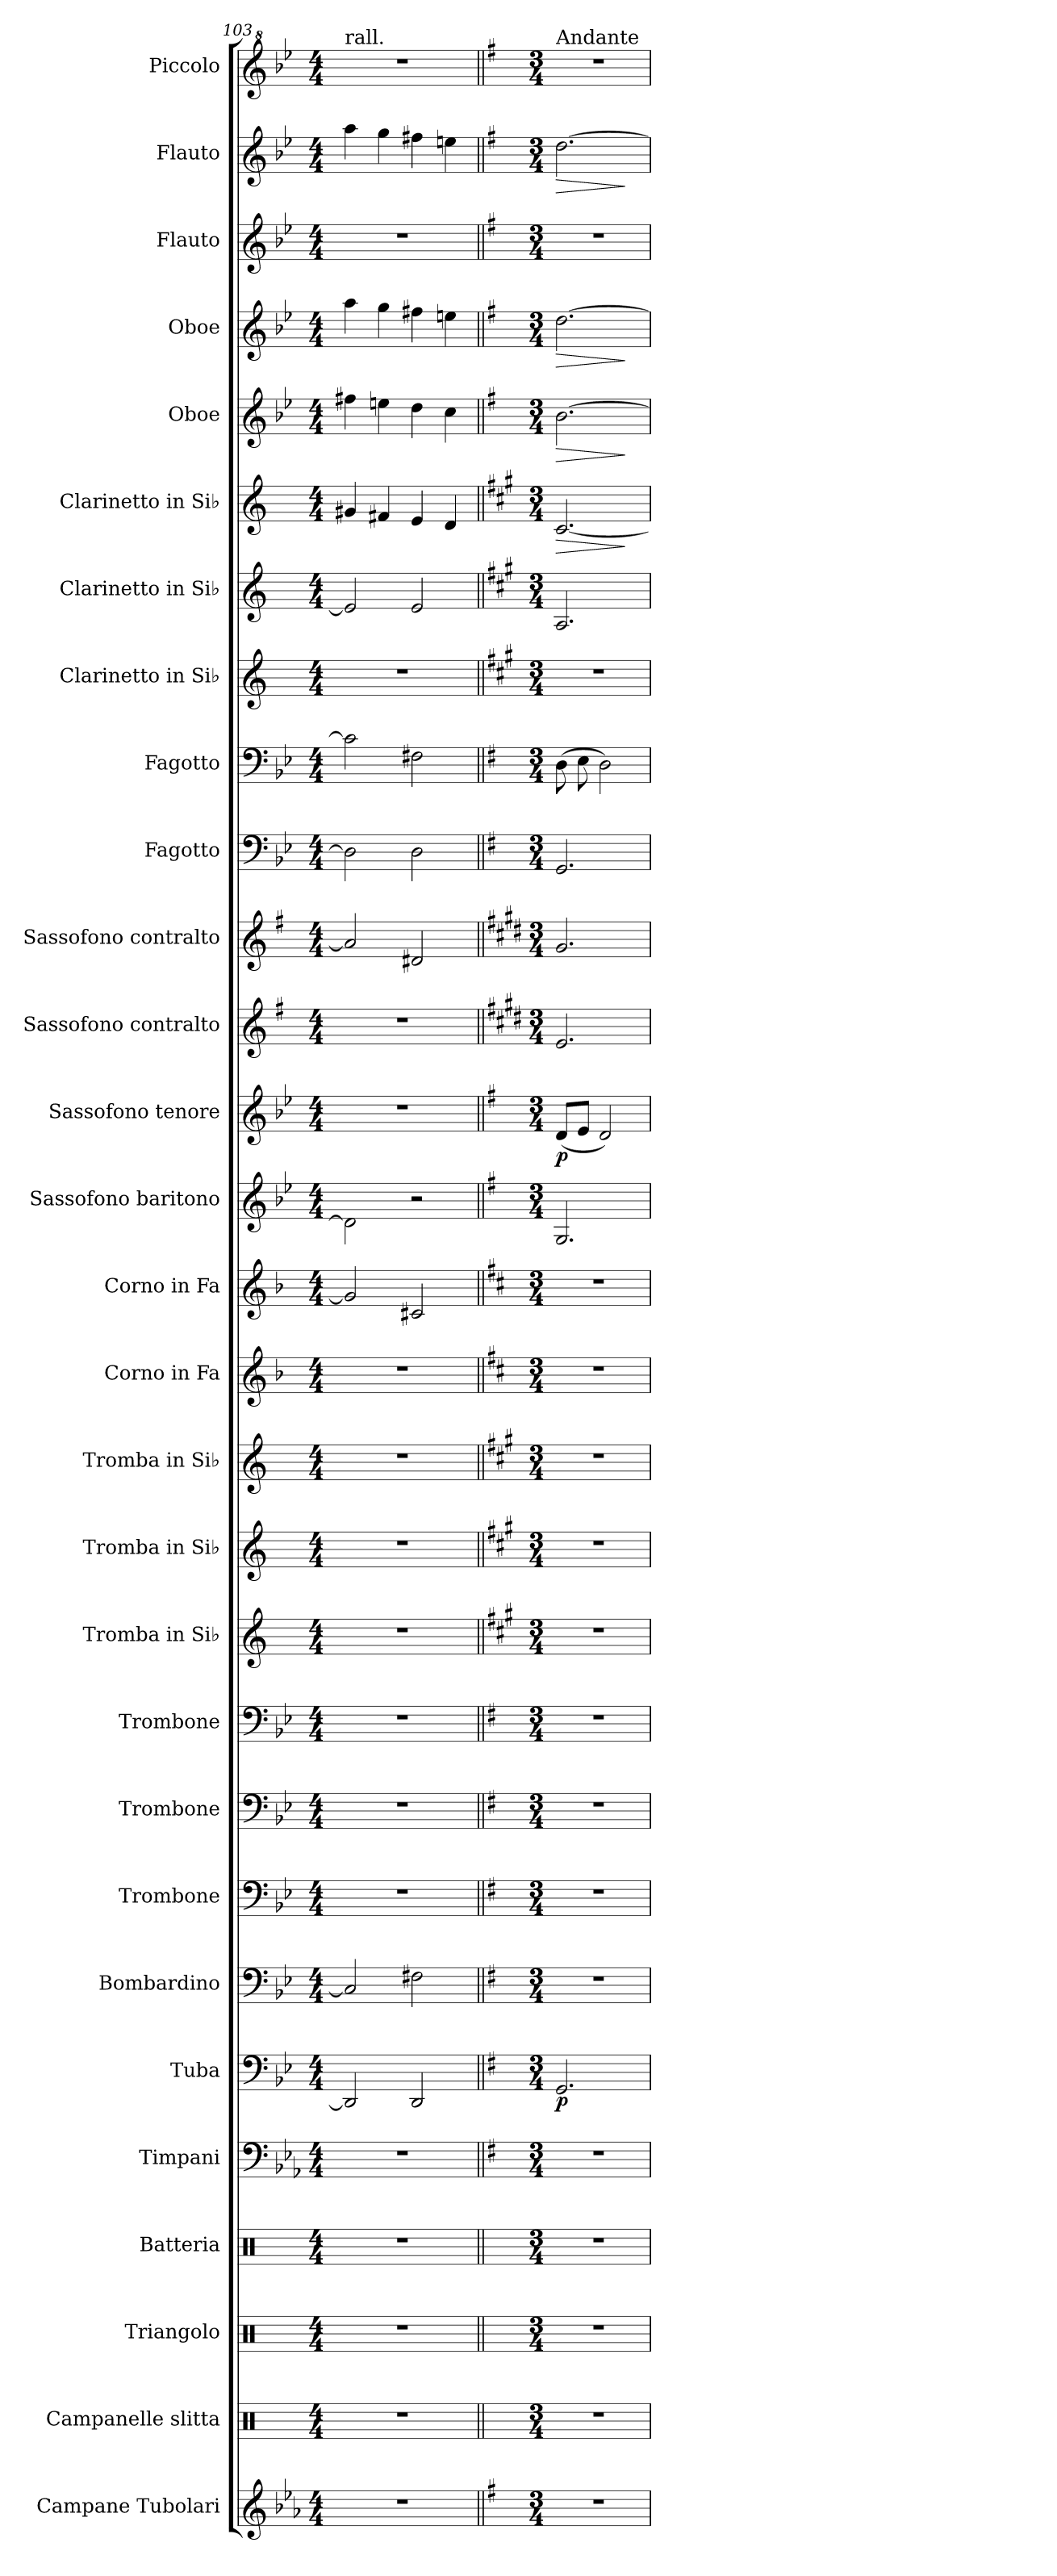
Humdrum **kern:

**kern	**kern	**kern	**kern	**kern	**kern	**dynam	**kern	**kern	**kern	**kern	**kern	**kern	**kern	**kern	**kern	**kern	**kern	**dynam	**kern	**kern	**kern	**kern	**kern	**kern	**kern	**dynam	**kern	**dynam	**kern	**dynam	**kern	**kern	**dynam	**kern
*part29	*part28	*part27	*part26	*part25	*part24	*part24	*part23	*part22	*part21	*part20	*part19	*part18	*part17	*part16	*part15	*part14	*part13	*part13	*part12	*part11	*part10	*part9	*part8	*part7	*part6	*part6	*part5	*part5	*part4	*part4	*part3	*part2	*part2	*part1
*staff29	*staff28	*staff27	*staff26	*staff25	*staff24	*staff24	*staff23	*staff22	*staff21	*staff20	*staff19	*staff18	*staff17	*staff16	*staff15	*staff14	*staff13	*staff13	*staff12	*staff11	*staff10	*staff9	*staff8	*staff7	*staff6	*staff6	*staff5	*staff5	*staff4	*staff4	*staff3	*staff2	*staff2	*staff1
*I"Campane Tubolari	*I"Campanelle slitta	*I"Triangolo	*I"Batteria	*I"Timpani	*I"Tuba	*	*I"Bombardino	*I"Trombone	*I"Trombone	*I"Trombone	*I"Tromba in Si♭	*I"Tromba in Si♭	*I"Tromba in Si♭	*I"Corno in Fa	*I"Corno in Fa	*I"Sassofono baritono	*I"Sassofono tenore	*	*I"Sassofono contralto	*I"Sassofono contralto	*I"Fagotto	*I"Fagotto	*I"Clarinetto in Si♭	*I"Clarinetto in Si♭	*I"Clarinetto in Si♭	*	*I"Oboe	*	*I"Oboe	*	*I"Flauto	*I"Flauto	*	*I"Piccolo
*I'Camp. tb.	*	*I'Triang.	*I'Batt.	*I'Timp.	*I'Tba.	*	*	*I'Tbn.	*I'Tbn.	*I'Tbn.	*I'Tr. Si♭	*I'Tr. Si♭	*I'Tr. Si♭	*I'Cor. Fa	*I'Cor. Fa	*	*	*	*	*	*I'Fag.	*I'Fag.	*I'Cl. Si♭	*I'Cl. Si♭	*I'Cl. Si♭	*	*I'Ob.	*	*I'Ob.	*	*I'Fl.	*I'Fl.	*	*
*clefG2	*clefX	*clefX	*clefX	*clefF4	*clefF4	*	*clefF4	*clefF4	*clefF4	*clefF4	*clefG2	*clefG2	*clefG2	*clefG2	*clefG2	*clefG2	*clefG2	*	*clefG2	*clefG2	*clefF4	*clefF4	*clefG2	*clefG2	*clefG2	*	*clefG2	*	*clefG2	*	*clefG2	*clefG2	*	*clefG^2
*	*	*	*	*	*	*	*	*	*	*	*ITrd1c2	*ITrd1c2	*ITrd1c2	*ITrd4c7	*ITrd4c7	*ITrd12c21	*ITrd8c14	*	*ITrd5c9	*ITrd5c9	*	*	*ITrd1c2	*ITrd1c2	*ITrd1c2	*	*	*	*	*	*	*	*	*ITrd-7c-12
*k[b-e-a-]	*k[]	*k[]	*k[]	*k[b-e-a-]	*k[b-e-]	*	*k[b-e-]	*k[b-e-]	*k[b-e-]	*k[b-e-]	*k[b-e-]	*k[b-e-]	*k[b-e-]	*k[b-e-]	*k[b-e-]	*k[b-e-]	*k[b-e-]	*	*k[b-e-]	*k[b-e-]	*k[b-e-]	*k[b-e-]	*k[b-e-]	*k[b-e-]	*k[b-e-]	*	*k[b-e-]	*	*k[b-e-]	*	*k[b-e-]	*k[b-e-]	*	*k[b-e-]
*M4/4	*M4/4	*M4/4	*M4/4	*M4/4	*M4/4	*	*M4/4	*M4/4	*M4/4	*M4/4	*M4/4	*M4/4	*M4/4	*M4/4	*M4/4	*M4/4	*M4/4	*	*M4/4	*M4/4	*M4/4	*M4/4	*M4/4	*M4/4	*M4/4	*	*M4/4	*	*M4/4	*	*M4/4	*M4/4	*	*M4/4
=103	=103	=103	=103	=103	=103	=103	=103	=103	=103	=103	=103	=103	=103	=103	=103	=103	=103	=103	=103	=103	=103	=103	=103	=103	=103	=103	=103	=103	=103	=103	=103	=103	=103	=103
!	!	!	!	!	!	!	!	!	!	!	!	!	!	!	!	!	!	!	!	!	!	!	!	!	!	!	!	!	!	!	!	!	!	!LO:TX:a:t=rall.
1r	1r	1r	1r	1r	2DD/]	.	2C/]	1r	1r	1r	1r	1r	1r	1r	2c/]	2D\]	1r	.	1r	2c/]	2D\]	2c\]	1r	2d/]	4f#X/	.	4ff#X\	.	4aa\	.	1r	4aa\	.	1r
.	.	.	.	.	.	.	.	.	.	.	.	.	.	.	.	.	.	.	.	.	.	.	.	.	4en/	.	4een\	.	4gg\	.	.	4gg\	.	.
.	.	.	.	.	2DD/	.	2F#X\	.	.	.	.	.	.	.	2F#X/	2r	.	.	.	2F#X/	2D\	2F#X\	.	2d/	4d/	.	4dd\	.	4ff#X\	.	.	4ff#X\	.	.
.	.	.	.	.	.	.	.	.	.	.	.	.	.	.	.	.	.	.	.	.	.	.	.	.	4c/	.	4cc\	.	4een\	.	.	4een\	.	.
=104||	=104||	=104||	=104||	=104||	=104||	=104||	=104||	=104||	=104||	=104||	=104||	=104||	=104||	=104||	=104||	=104||	=104||	=104||	=104||	=104||	=104||	=104||	=104||	=104||	=104||	=104||	=104||	=104||	=104||	=104||	=104||	=104||	=104||	=104||
*k[f#]	*	*	*	*k[f#]	*k[f#]	*	*k[f#]	*k[f#]	*k[f#]	*k[f#]	*k[f#]	*k[f#]	*k[f#]	*k[f#]	*k[f#]	*k[f#]	*k[f#]	*	*k[f#]	*k[f#]	*k[f#]	*k[f#]	*k[f#]	*k[f#]	*k[f#]	*	*k[f#]	*	*k[f#]	*	*k[f#]	*k[f#]	*	*k[f#]
*M3/4	*M3/4	*M3/4	*M3/4	*M3/4	*M3/4	*	*M3/4	*M3/4	*M3/4	*M3/4	*M3/4	*M3/4	*M3/4	*M3/4	*M3/4	*M3/4	*M3/4	*	*M3/4	*M3/4	*M3/4	*M3/4	*M3/4	*M3/4	*M3/4	*	*M3/4	*	*M3/4	*	*M3/4	*M3/4	*	*M3/4
!	!	!	!	!	!	!	!	!	!	!	!	!	!	!	!	!	!	!	!	!	!	!	!	!	!	!	!	!	!	!	!	!	!	!LO:TX:a:t=Andante
!	!	!	!	!	!	!LO:DY:b	!	!	!	!	!	!	!	!	!	!	!	!LO:DY:b	!	!	!	!	!	!	!	!LO:HP:b	!	!LO:HP:b	!	!LO:HP:b	!	!	!LO:HP:b	!
2.r	2.r	2.r	2.r	2.r	2.GG/	p	2.r	2.r	2.r	2.r	2.r	2.r	2.r	2.r	2.r	2.GG/	(8D/L	p	2.G/	2.B/	2.GG/	(8D\	2.r	2.G/	[2.B/	>	[2.b\	>	[2.dd\	>	2.r	[2.dd\	>	2.r
.	.	.	.	.	.	.	.	.	.	.	.	.	.	.	.	.	8E/J	.	.	.	.	8E\	.	.	.	.	.	.	.	.	.	.	.	.
.	.	.	.	.	.	.	.	.	.	.	.	.	.	.	.	.	2D/)	.	.	.	.	2D\)	.	.	.	.	.	.	.	.	.	.	.	.
.	.	.	.	.	.	.	.	.	.	.	.	.	.	.	.	.	.	.	.	.	.	.	.	.	.	]	.	]	.	]	.	.	]	.
=	=	=	=	=	=	=	=	=	=	=	=	=	=	=	=	=	=	=	=	=	=	=	=	=	=	=	=	=	=	=	=	=	=	=
*-	*-	*-	*-	*-	*-	*-	*-	*-	*-	*-	*-	*-	*-	*-	*-	*-	*-	*-	*-	*-	*-	*-	*-	*-	*-	*-	*-	*-	*-	*-	*-	*-	*-	*-
